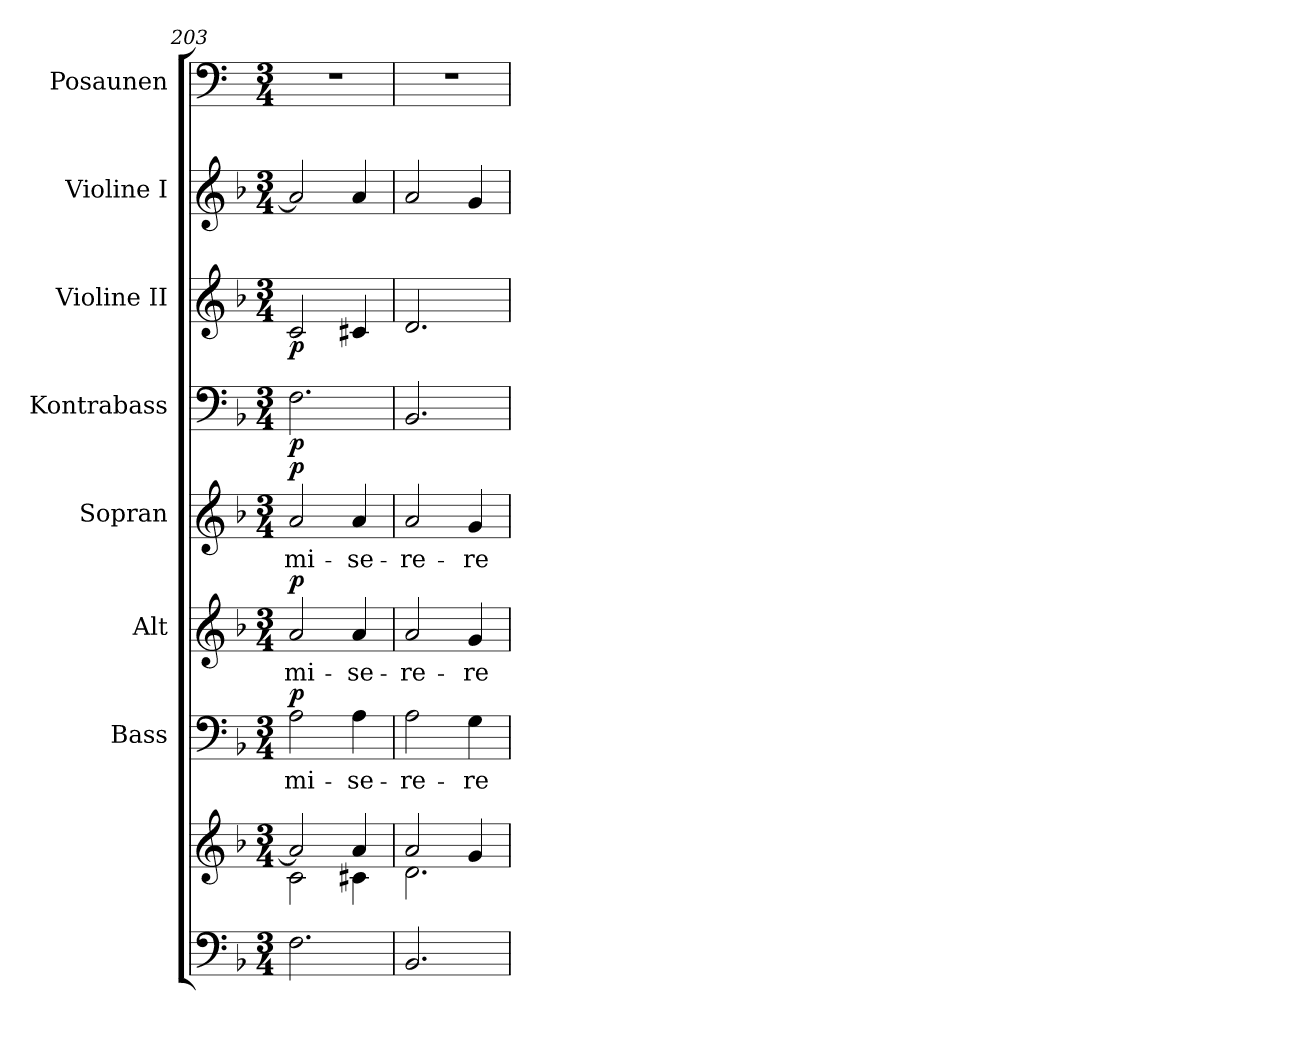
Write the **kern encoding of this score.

**kern	**kern	**kern	**text	**dynam	**kern	**text	**dynam	**kern	**text	**dynam	**kern	**dynam	**kern	**dynam	**kern	**kern
*part8	*part8	*part7	*part7	*part7	*part6	*part6	*part6	*part5	*part5	*part5	*part4	*part4	*part3	*part3	*part2	*part1
*staff9	*staff8	*staff7	*staff7	*staff7	*staff6	*staff6	*staff6	*staff5	*staff5	*staff5	*staff4	*staff4	*staff3	*staff3	*staff2	*staff1
*	*	*I"Bass	*	*	*I"Alt	*	*	*I"Sopran	*	*	*I"Kontrabass	*	*I"Violine II	*	*I"Violine I	*I"Posaunen
*	*	*I'B.	*	*	*I'A.	*	*	*I'S.	*	*	*I'Kb.	*	*I'Vl. II	*	*I'Vl. I	*I'Pos.
*clefF4	*clefG2	*clefF4	*	*	*clefG2	*	*	*clefG2	*	*	*clefF4	*	*clefG2	*	*clefG2	*clefF4
*	*	*	*	*	*	*	*	*	*	*	*ITrd7c12	*	*	*	*	*ITrd4c7
*k[b-]	*k[b-]	*k[b-]	*	*	*k[b-]	*	*	*k[b-]	*	*	*k[b-]	*	*k[b-]	*	*k[b-]	*k[b-]
*F:	*F:	*F:	*	*	*F:	*	*	*F:	*	*	*F:	*	*F:	*	*F:	*F:
*M3/4	*M3/4	*M3/4	*	*	*M3/4	*	*	*M3/4	*	*	*M3/4	*	*M3/4	*	*M3/4	*M3/4
=203	=203	=203	=203	=203	=203	=203	=203	=203	=203	=203	=203	=203	=203	=203	=203	=203
*	*^	*	*	*	*	*	*	*	*	*	*	*	*	*	*	*
!	!	!	!	!LO:LY:b	!LO:DY:a	!	!LO:LY:b	!LO:DY:a	!	!LO:LY:b	!LO:DY:a	!	!LO:DY:b	!	!LO:DY:b	!	!
2.F\	2a/]	2c\	2A\	mi-	p	2a/	mi-	p	2a/	mi-	p	2.FF\	p	2c/	p	2a/]	2.r
!	!	!	!	!LO:LY:b	!	!	!LO:LY:b	!	!	!LO:LY:b	!	!	!	!	!	!	!
.	4a/	4c#X\	4A\	-se-	.	4a/	-se-	.	4a/	-se-	.	.	.	4c#X/	.	4a/	.
=204	=204	=204	=204	=204	=204	=204	=204	=204	=204	=204	=204	=204	=204	=204	=204	=204	=204
!	!	!	!	!LO:LY:b	!	!	!LO:LY:b	!	!	!LO:LY:b	!	!	!	!	!	!	!
2.BB-/	2a/	2.d\	2A\	-re-	.	2a/	-re-	.	2a/	-re-	.	2.BBB-/	.	2.d/	.	2a/	2.r
!	!	!	!	!LO:LY:b	!	!	!LO:LY:b	!	!	!LO:LY:b	!	!	!	!	!	!	!
.	4g/	.	4G\	-re	.	4g/	-re	.	4g/	-re	.	.	.	.	.	4g/	.
*	*v	*v	*	*	*	*	*	*	*	*	*	*	*	*	*	*	*
=	=	=	=	=	=	=	=	=	=	=	=	=	=	=	=	=
*-	*-	*-	*-	*-	*-	*-	*-	*-	*-	*-	*-	*-	*-	*-	*-	*-
